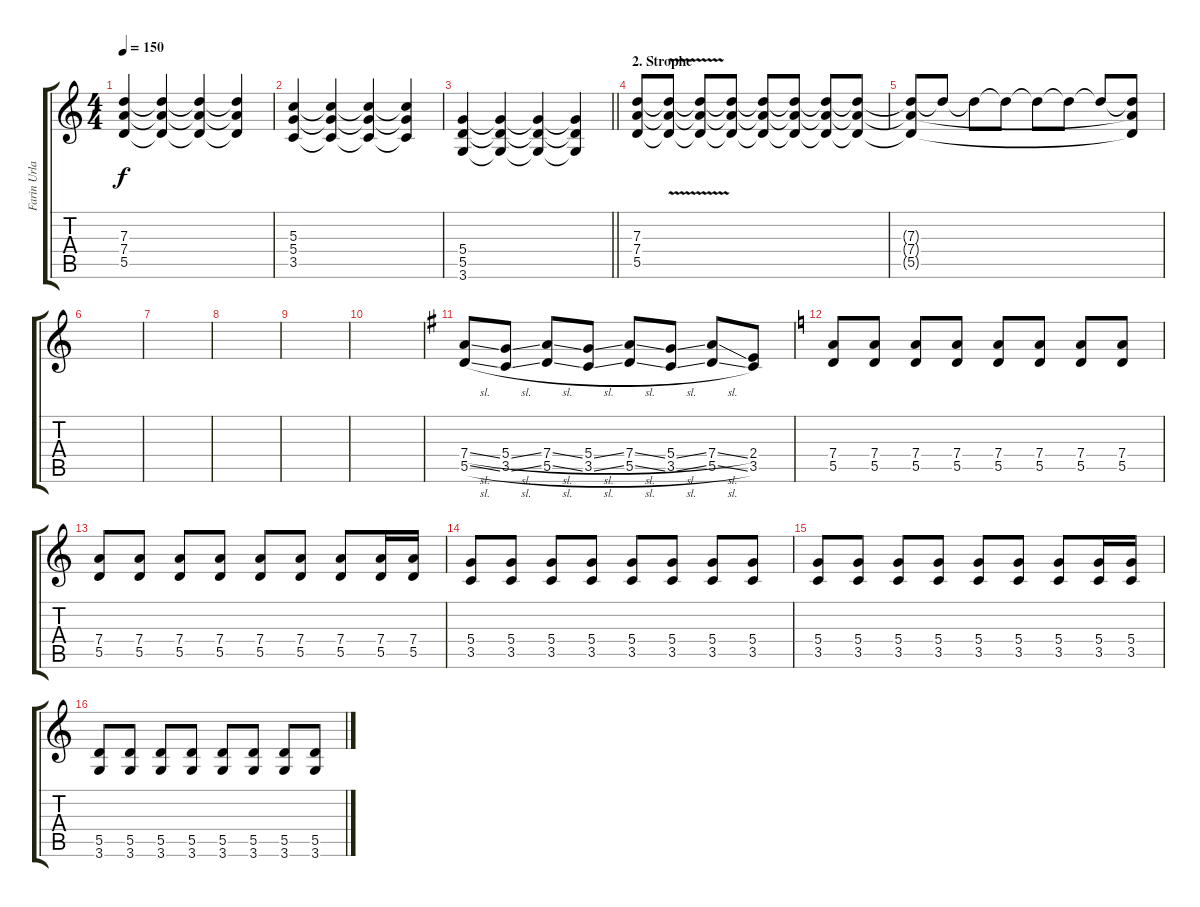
\track ("Farin Urlaub II" "Farin Urla") {instrument distortionguitar}
\staff {score tabs}
\tuning (E4 B3 G3 D3 A2 E2) {hide}
\ts (4 4)
\tempo 150
\clef g2
\ks c
(7.3{t} 7.4{t} 5.5{t}).4{dy f} (7.3{t} 7.4{t} 5.5{t}).4 (7.3{t} 7.4{t} 5.5{t}).4 (7.3{t} 7.4{t} 5.5{t}).4 |
(5.3 5.4 3.5).4 (5.3{t} 5.4{t} 3.5{t}).4 (5.3{t} 5.4{t} 3.5{t}).4 (5.3{t} 5.4{t} 3.5{t}).4 |
\barLineRight lightlight
(5.4 5.5 3.6).4 (5.4{t} 5.5{t} 3.6{t}).4 (5.4{t} 5.5{t} 3.6{t}).4 (5.4{t} 5.5{t} 3.6{t}).4 |
\section ("" "2. Strophe")
(7.3 7.4 5.5).8 (7.3{v t} 7.4{v t} 5.5{v t}).8{volume 3} (7.3{t} 7.4{t} 5.5{t}).8 (7.3{t} 7.4{t} 5.5{t}).8 (7.3{t} 7.4{t} 5.5{t}).8 (7.3{t} 7.4{t} 5.5{t}).8 (7.3{t} 7.4{t} 5.5{t}).8 (7.3{t} 7.4{t} 5.5{t}).8 |
(7.3{t} 7.4{t} 5.5{t}).8 7.3{t}.8 7.3{t}.8 7.3{t}.8 7.3{t}.8 7.3{t}.8 7.3{t}.8 (7.3{t} 7.4{t} 5.5{t}).8 |
|
|
|
|
|
\ks g
(7.4{sl} 5.5{sl}).8{volume 13} (5.4{sl} 3.5{sl}).8 (7.4{sl} 5.5{sl}).8 (5.4{sl} 3.5{sl}).8 (7.4{sl} 5.5{sl}).8 (5.4{sl} 3.5{sl}).8 (7.4{sl} 5.5{sl}).8 (2.4 3.5).8 |
\ks c
(7.4 5.5).8{volume 12} (7.4 5.5).8 (7.4 5.5).8 (7.4 5.5).8 (7.4 5.5).8 (7.4 5.5).8 (7.4 5.5).8 (7.4 5.5).8 |
(7.4 5.5).8 (7.4 5.5).8 (7.4 5.5).8 (7.4 5.5).8 (7.4 5.5).8 (7.4 5.5).8 (7.4 5.5).8 (7.4 5.5).16 (7.4 5.5).16 |
(5.4 3.5).8{volume 13} (5.4 3.5).8 (5.4 3.5).8 (5.4 3.5).8 (5.4 3.5).8 (5.4 3.5).8 (5.4 3.5).8 (5.4 3.5).8 |
(5.4 3.5).8 (5.4 3.5).8 (5.4 3.5).8 (5.4 3.5).8 (5.4 3.5).8 (5.4 3.5).8 (5.4 3.5).8 (5.4 3.5).16 (5.4 3.5).16 |
(5.5 3.6).8 (5.5 3.6).8 (5.5 3.6).8 (5.5 3.6).8 (5.5 3.6).8 (5.5 3.6).8 (5.5 3.6).8 (5.5 3.6).8
